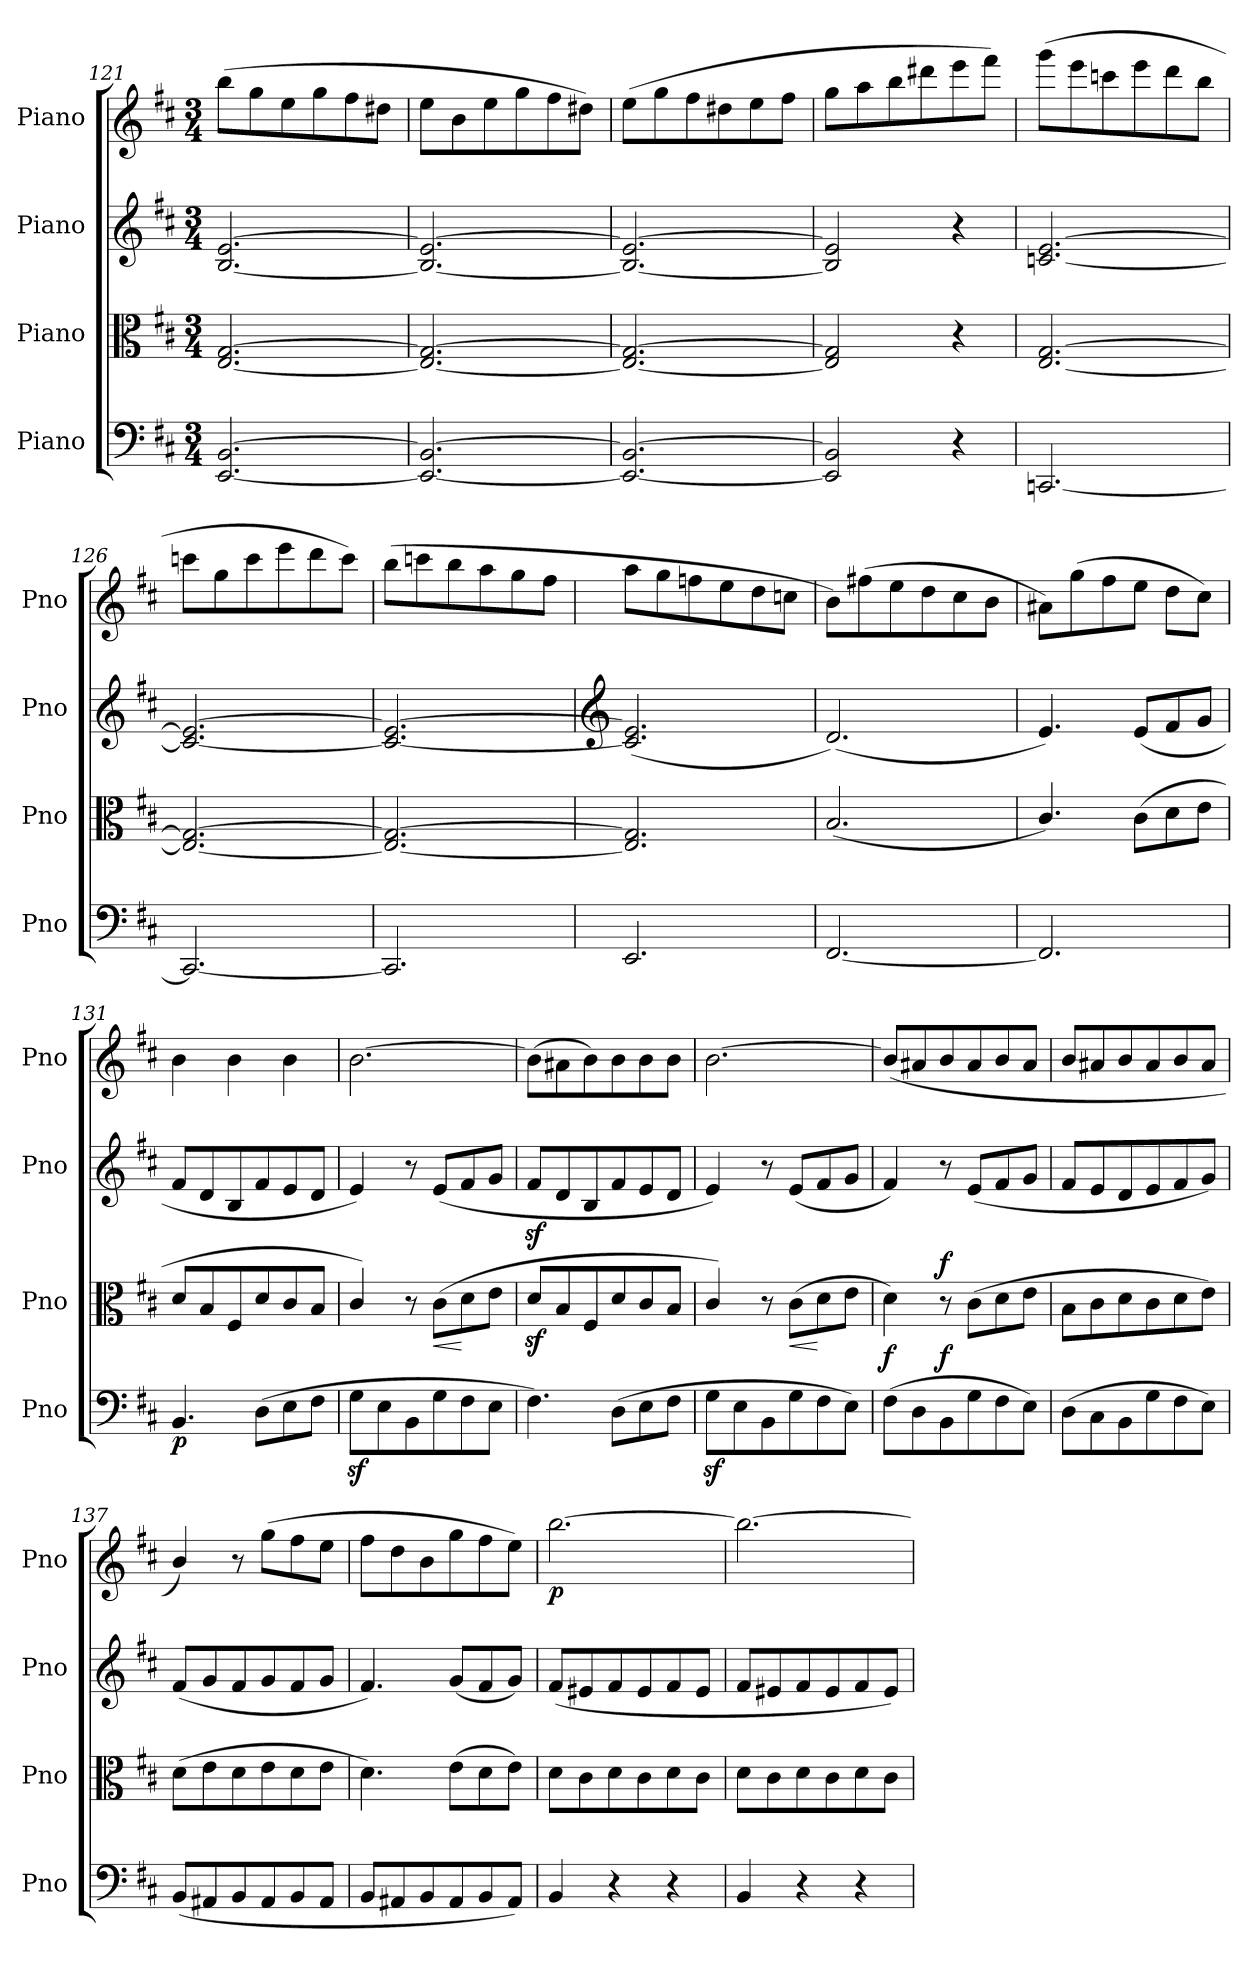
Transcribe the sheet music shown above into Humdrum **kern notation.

**kern	**dynam	**kern	**dynam	**kern	**kern	**dynam
*part4	*part4	*part3	*part3	*part2	*part1	*part1
*staff4	*staff4	*staff3	*staff3	*staff2	*staff1	*staff1
*I"Piano	*	*I"Piano	*	*I"Piano	*I"Piano	*
*I'Pno	*	*I'Pno	*	*I'Pno	*I'Pno	*
*clefF4	*	*clefC3	*	*clefG2	*clefG2	*
*k[f#c#]	*	*k[f#c#]	*	*k[f#c#]	*k[f#c#]	*
*M3/4	*	*M3/4	*	*M3/4	*M3/4	*
=121	=121	=121	=121	=121	=121	=121
[2.EE/ [2.BB/	.	[2.E/ [2.G/	.	[2.B/ [2.e/	(8bb\L	.
.	.	.	.	.	8gg\	.
.	.	.	.	.	8ee\	.
.	.	.	.	.	8gg\	.
.	.	.	.	.	8ff#\	.
.	.	.	.	.	8dd#X\J	.
=122	=122	=122	=122	=122	=122	=122
2.EE/_ 2.BB/_	.	2.E/_ 2.G/_	.	2.B/_ 2.e/_	8ee\L	.
.	.	.	.	.	8b\	.
.	.	.	.	.	8ee\	.
.	.	.	.	.	8gg\	.
.	.	.	.	.	8ff#\	.
.	.	.	.	.	8dd#X\J)	.
=123	=123	=123	=123	=123	=123	=123
2.EE/_ 2.BB/_	.	2.E/_ 2.G/_	.	2.B/_ 2.e/_	(8ee\L	.
.	.	.	.	.	8gg\	.
.	.	.	.	.	8ff#\	.
.	.	.	.	.	8dd#X\	.
.	.	.	.	.	8ee\	.
.	.	.	.	.	8ff#\J	.
=124	=124	=124	=124	=124	=124	=124
2EE/] 2BB/]	.	2E/] 2G/]	.	2B/] 2e/]	8gg\L	.
.	.	.	.	.	8aa\	.
.	.	.	.	.	8bb\	.
.	.	.	.	.	8ddd#X\	.
4r	.	4r	.	4r	8eee\	.
.	.	.	.	.	8fff#\J)	.
!!LO:PB:g=z
=125	=125	=125	=125	=125	=125	=125
[2.CCn/	.	[2.E/ [2.G/	.	[2.cn/ [2.e/	(8ggg\L	.
.	.	.	.	.	8eee\	.
.	.	.	.	.	8cccn\	.
.	.	.	.	.	8eee\	.
.	.	.	.	.	8ddd\	.
.	.	.	.	.	8bb\J	.
=126	=126	=126	=126	=126	=126	=126
2.CC/_	.	2.E/_ 2.G/_	.	2.c/_ 2.e/_	8cccn\L	.
.	.	.	.	.	8gg\	.
.	.	.	.	.	8ccc\	.
.	.	.	.	.	8eee\	.
.	.	.	.	.	8ddd\	.
.	.	.	.	.	8ccc\J)	.
=127	=127	=127	=127	=127	=127	=127
2.CC/]	.	2.E/_ 2.G/_	.	2.c/_ 2.e/_	(8bb\L	.
.	.	.	.	.	8cccn\	.
.	.	.	.	.	8bb\	.
.	.	.	.	.	8aa\	.
.	.	.	.	.	8gg\	.
.	.	.	.	.	8ff#\J	.
!!LO:LB:g=z
=128	=128	=128	=128	=128	=128	=128
*	*	*	*	*clefG2	*	*
2.EE/	.	2.E/] 2.G/]	.	(2.c/] 2.e/]	8aa\L	.
.	.	.	.	.	8gg\	.
.	.	.	.	.	8ffn\	.
.	.	.	.	.	8ee\	.
.	.	.	.	.	8dd\	.
.	.	.	.	.	8ccn\J	.
=129	=129	=129	=129	=129	=129	=129
[2.FF#/	.	(2.B/	.	(2.d/)	8b\L)	.
.	.	.	.	.	(8ff#X\	.
.	.	.	.	.	8ee\	.
.	.	.	.	.	8dd\	.
.	.	.	.	.	8cc#\	.
.	.	.	.	.	8b\J	.
=130	=130	=130	=130	=130	=130	=130
2.FF#/]	.	4.c#/)	.	4.e/)	8a#X\L)	.
.	.	.	.	.	(8gg\	.
.	.	.	.	.	8ff#\	.
.	.	(8c#\L	.	(8e/L	8ee\J	.
.	.	8d\	.	8f#/	8dd\L	.
.	.	8e\J	.	8g/J	8cc#\J)	.
=131	=131	=131	=131	=131	=131	=131
!	!LO:DY:b	!	!	!	!	!
4.BB/	p	8d/L	.	8f#/L	4b\	.
.	.	8B/	.	8d/	.	.
.	.	8F#/	.	8B/	4b\	.
(8D\L	.	8d/	.	8f#/	.	.
8E\	.	8c#/	.	8e/	4b\	.
8F#\J	.	8B/J	.	8d/J	.	.
=132	=132	=132	=132	=132	=132	=132
8Gz<\L	.	4c#/)	.	4e/)	[2.b\	.
8E\	.	.	.	.	.	.
8BB\	.	8r	.	8r	.	.
!	!	!	!LO:HP:b	!	!	!
8G\	.	(8c#\L	<	(8e/L	.	.
8F#\	.	8d\	[	8f#/	.	.
8E\J	.	8e\J	.	8g/J	.	.
=133	=133	=133	=133	=133	=133	=133
4.F#\)	.	8dz</L	.	8f#z>/L	(8b\L]	.
.	.	8B/	.	8d/	8a#X\	.
.	.	8F#/	.	8B/	8b\)	.
(8D\L	.	8d/	.	8f#/	8b\	.
8E\	.	8c#/	.	8e/	8b\	.
8F#\J	.	8B/J	.	8d/J	8b\J	.
=134	=134	=134	=134	=134	=134	=134
8Gz<\L	.	4c#/)	.	4e/)	[2.b\	.
8E\	.	.	.	.	.	.
8BB\	.	8r	.	8r	.	.
!	!	!	!LO:HP:b	!	!	!
8G\	.	(8c#\L	<	(8e/L	.	.
8F#\	.	8d\	[	8f#/	.	.
8E\J)	.	8e\J	.	8g/J	.	.
=135	=135	=135	=135	=135	=135	=135
!	!LO:DY:a	!	!	!	!	!
(8F#\L	f	4d\)	.	4f#/)	(8b/L]	.
8D\	.	.	.	.	8a#X/	.
!	!LO:DY:a	!	!LO:DY:a	!	!	!
8BB\	f	8r	f	8r	8b/	.
8G\	.	(8c#\L	.	(8e/L	8a#/	.
8F#\	.	8d\	.	8f#/	8b/	.
8E\J)	.	8e\J	.	8g/J	8a#/J	.
!!LO:PB:g=z
=136	=136	=136	=136	=136	=136	=136
(8D\L	.	8B\L	.	8f#/L	8b/L	.
8C#\	.	8c#\	.	8e/	8a#X/	.
8BB\	.	8d\	.	8d/	8b/	.
8G\	.	8c#\	.	8e/	8a#/	.
8F#\	.	8d\	.	8f#/	8b/	.
8E\J)	.	8e\J)	.	8g/J)	8a#/J	.
=137	=137	=137	=137	=137	=137	=137
(8BB/L	.	(8d\L	.	(8f#/L	4b/)	.
8AA#X/	.	8e\	.	8g/	.	.
8BB/	.	8d\	.	8f#/	8r	.
8AA#/	.	8e\	.	8g/	(8gg\L	.
8BB/	.	8d\	.	8f#/	8ff#\	.
8AA#/J	.	8e\J	.	8g/J	8ee\J	.
!!LO:LB:g=z
=138	=138	=138	=138	=138	=138	=138
8BB/L	.	4.d\)	.	4.f#/)	8ff#\L	.
8AA#X/	.	.	.	.	8dd\	.
8BB/	.	.	.	.	8b\	.
8AA#/	.	(8e\L	.	(8g/L	8gg\	.
8BB/	.	8d\	.	8f#/	8ff#\	.
8AA#/J)	.	8e\J)	.	8g/J)	8ee\J)	.
=139	=139	=139	=139	=139	=139	=139
!	!	!	!	!	!	!LO:DY:b
4BB/	.	8d\L	.	(8f#/L	[2.bb\	p
.	.	8c#\	.	8e#X/	.	.
4r	.	8d\	.	8f#/	.	.
.	.	8c#\	.	8e#/	.	.
4r	.	8d\	.	8f#/	.	.
.	.	8c#\J	.	8e#/J	.	.
=140	=140	=140	=140	=140	=140	=140
4BB/	.	8d\L	.	8f#/L	2.bb\_	.
.	.	8c#\	.	8e#X/	.	.
4r	.	8d\	.	8f#/	.	.
.	.	8c#\	.	8e#/	.	.
4r	.	8d\	.	8f#/	.	.
.	.	8c#\J	.	8e#/J)	.	.
=	=	=	=	=	=	=
*-	*-	*-	*-	*-	*-	*-
